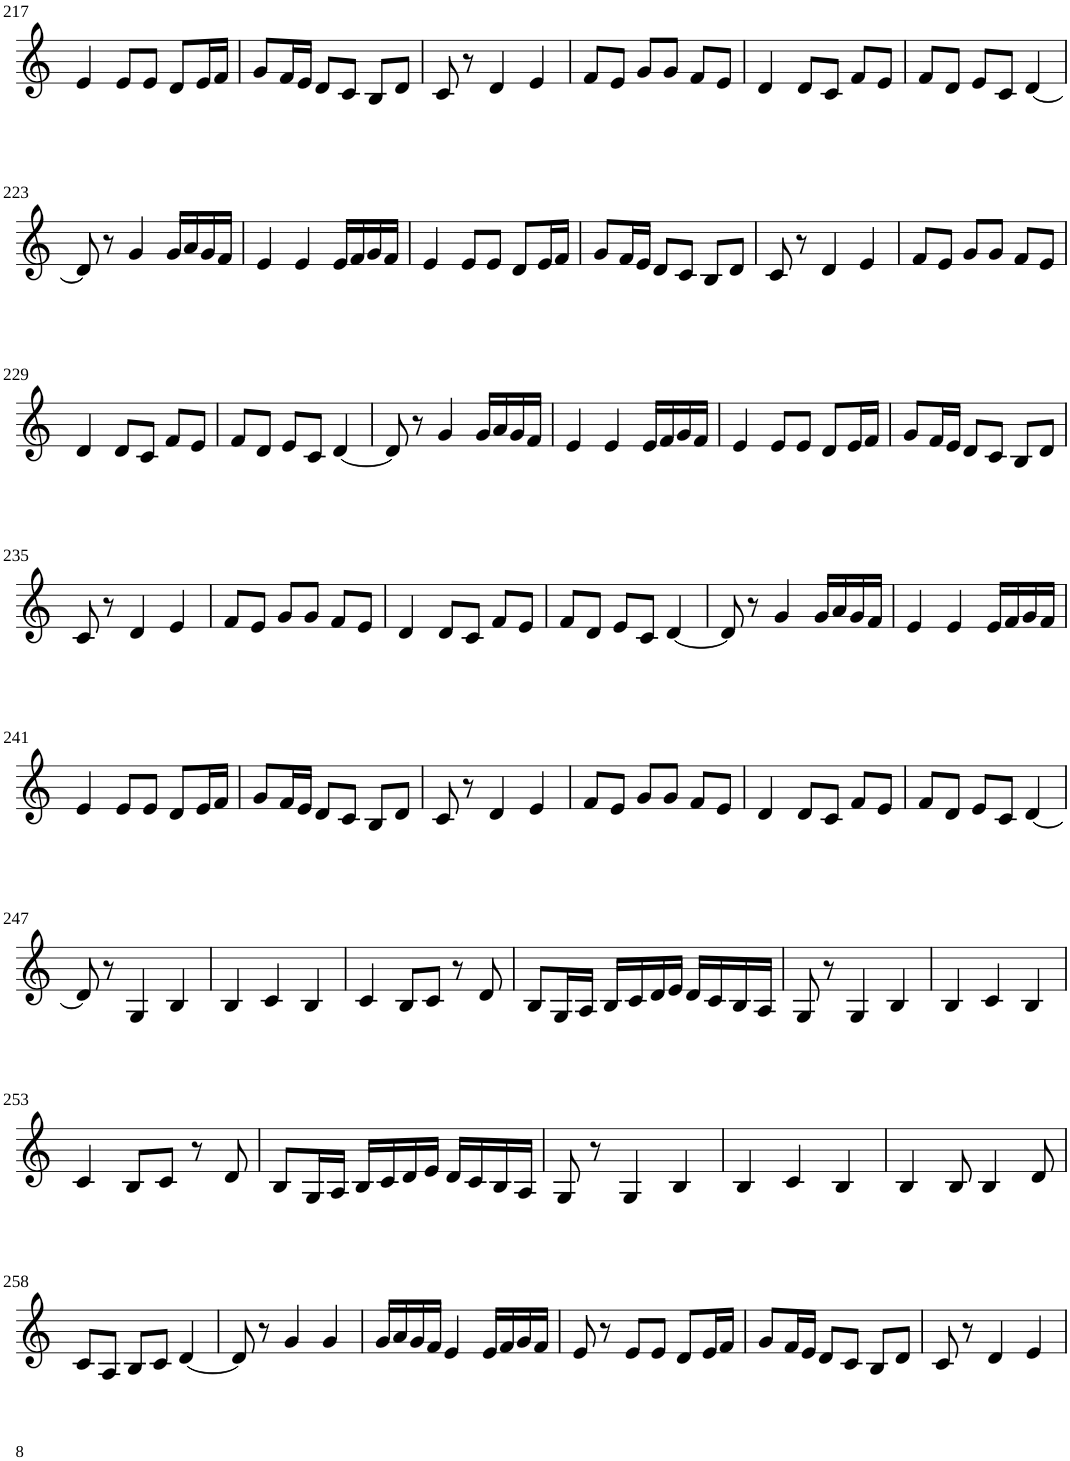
**kern
*part1
*staff1
*I"Violin
!!LO:PB:g=z
*clefG2
*k[]
*M3/4
=217
4e/
8e/L
8e/J
8d/L
16e/L
16f/JJ
=218
8g/L
16f/L
16e/JJ
8d/L
8c/J
8B/L
8d/J
=219
8c/
8r
4d/
4e/
=220
8f/L
8e/J
8g/L
8g/J
8f/L
8e/J
=221
4d/
8d/L
8c/J
8f/L
8e/J
=222
8f/L
8d/J
8e/L
8c/J
[4d/
!!LO:LB:g=z
=223
8d/]
8r
4g/
16g/LL
16a/
16g/
16f/JJ
=224
4e/
4e/
16e/LL
16f/
16g/
16f/JJ
=225
4e/
8e/L
8e/J
8d/L
16e/L
16f/JJ
=226
8g/L
16f/L
16e/JJ
8d/L
8c/J
8B/L
8d/J
=227
8c/
8r
4d/
4e/
=228
8f/L
8e/J
8g/L
8g/J
8f/L
8e/J
!!LO:LB:g=z
=229
4d/
8d/L
8c/J
8f/L
8e/J
=230
8f/L
8d/J
8e/L
8c/J
[4d/
=231
8d/]
8r
4g/
16g/LL
16a/
16g/
16f/JJ
=232
4e/
4e/
16e/LL
16f/
16g/
16f/JJ
=233
4e/
8e/L
8e/J
8d/L
16e/L
16f/JJ
=234
8g/L
16f/L
16e/JJ
8d/L
8c/J
8B/L
8d/J
!!LO:LB:g=z
=235
8c/
8r
4d/
4e/
=236
8f/L
8e/J
8g/L
8g/J
8f/L
8e/J
=237
4d/
8d/L
8c/J
8f/L
8e/J
=238
8f/L
8d/J
8e/L
8c/J
[4d/
=239
8d/]
8r
4g/
16g/LL
16a/
16g/
16f/JJ
=240
4e/
4e/
16e/LL
16f/
16g/
16f/JJ
!!LO:LB:g=z
=241
4e/
8e/L
8e/J
8d/L
16e/L
16f/JJ
=242
8g/L
16f/L
16e/JJ
8d/L
8c/J
8B/L
8d/J
=243
8c/
8r
4d/
4e/
=244
8f/L
8e/J
8g/L
8g/J
8f/L
8e/J
=245
4d/
8d/L
8c/J
8f/L
8e/J
=246
8f/L
8d/J
8e/L
8c/J
[4d/
!!LO:LB:g=z
=247
8d/]
8r
4G/
4B/
=248
4B/
4c/
4B/
=249
4c/
8B/L
8c/J
8r
8d/
=250
8B/L
16G/L
16A/JJ
16B/LL
16c/
16d/
16e/JJ
16d/LL
16c/
16B/
16A/JJ
=251
8G/
8r
4G/
4B/
=252
4B/
4c/
4B/
!!LO:LB:g=z
=253
4c/
8B/L
8c/J
8r
8d/
=254
8B/L
16G/L
16A/JJ
16B/LL
16c/
16d/
16e/JJ
16d/LL
16c/
16B/
16A/JJ
=255
8G/
8r
4G/
4B/
=256
4B/
4c/
4B/
=257
4B/
8B/
4B/
8d/
!!LO:LB:g=z
=258
8c/L
8A/J
8B/L
8c/J
[4d/
=259
8d/]
8r
4g/
4g/
=260
16g/LL
16a/
16g/
16f/JJ
4e/
16e/LL
16f/
16g/
16f/JJ
=261
8e/
8r
8e/L
8e/J
8d/L
16e/L
16f/JJ
=262
8g/L
16f/L
16e/JJ
8d/L
8c/J
8B/L
8d/J
=263
8c/
8r
4d/
4e/
=
*-
